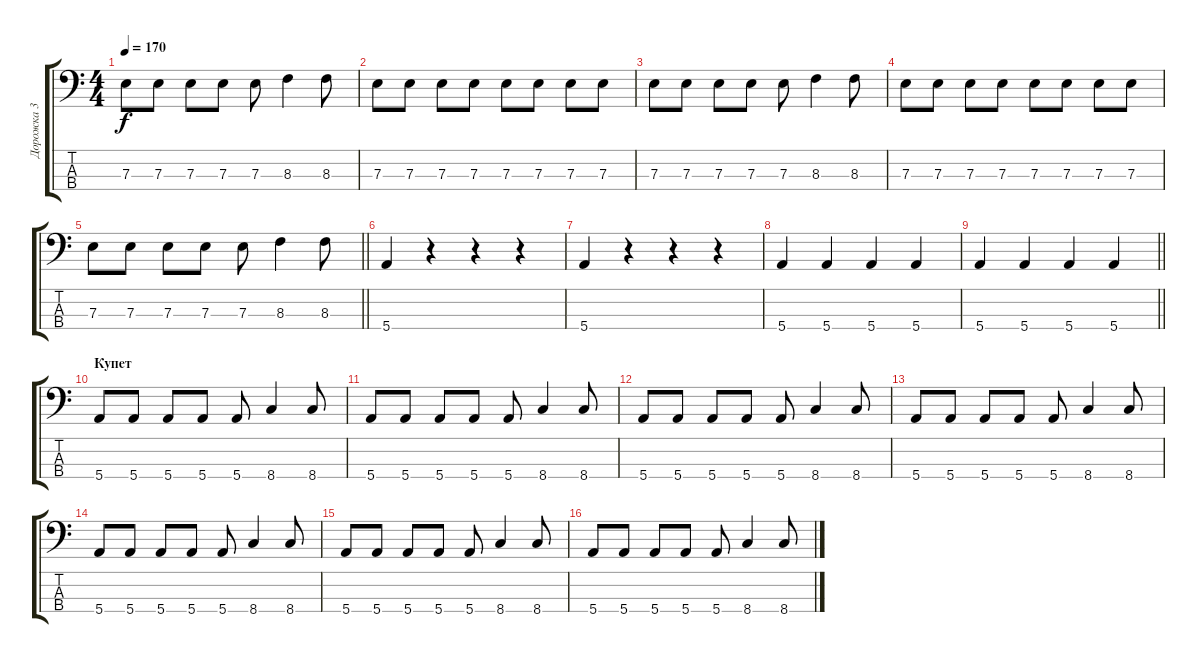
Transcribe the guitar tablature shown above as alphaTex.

\track ("Дорожка 3" "Дорожка 3") {instrument electricbassfinger}
\staff {score tabs}
\tuning (G2 D2 A1 E1) {hide}
\ts (4 4)
\tempo 170
\clef f4
\ks c
7.3.8{dy f} 7.3.8 7.3.8 7.3.8 7.3.8 8.3.4 8.3.8 |
7.3.8 7.3.8 7.3.8 7.3.8 7.3.8 7.3.8 7.3.8 7.3.8 |
7.3.8 7.3.8 7.3.8 7.3.8 7.3.8 8.3.4 8.3.8 |
7.3.8 7.3.8 7.3.8 7.3.8 7.3.8 7.3.8 7.3.8 7.3.8 |
\barLineRight lightlight
7.3.8 7.3.8 7.3.8 7.3.8 7.3.8 8.3.4 8.3.8 |
5.4.4 r.4 r.4 r.4 |
5.4.4 r.4 r.4 r.4 |
5.4.4 5.4.4 5.4.4 5.4.4 |
\barLineRight lightlight
5.4.4 5.4.4 5.4.4 5.4.4 |
\section ("" "Купет")
5.4.8 5.4.8 5.4.8 5.4.8 5.4.8 8.4.4 8.4.8 |
5.4.8 5.4.8 5.4.8 5.4.8 5.4.8 8.4.4 8.4.8 |
5.4.8 5.4.8 5.4.8 5.4.8 5.4.8 8.4.4 8.4.8 |
5.4.8 5.4.8 5.4.8 5.4.8 5.4.8 8.4.4 8.4.8 |
5.4.8 5.4.8 5.4.8 5.4.8 5.4.8 8.4.4 8.4.8 |
5.4.8 5.4.8 5.4.8 5.4.8 5.4.8 8.4.4 8.4.8 |
5.4.8 5.4.8 5.4.8 5.4.8 5.4.8 8.4.4 8.4.8
